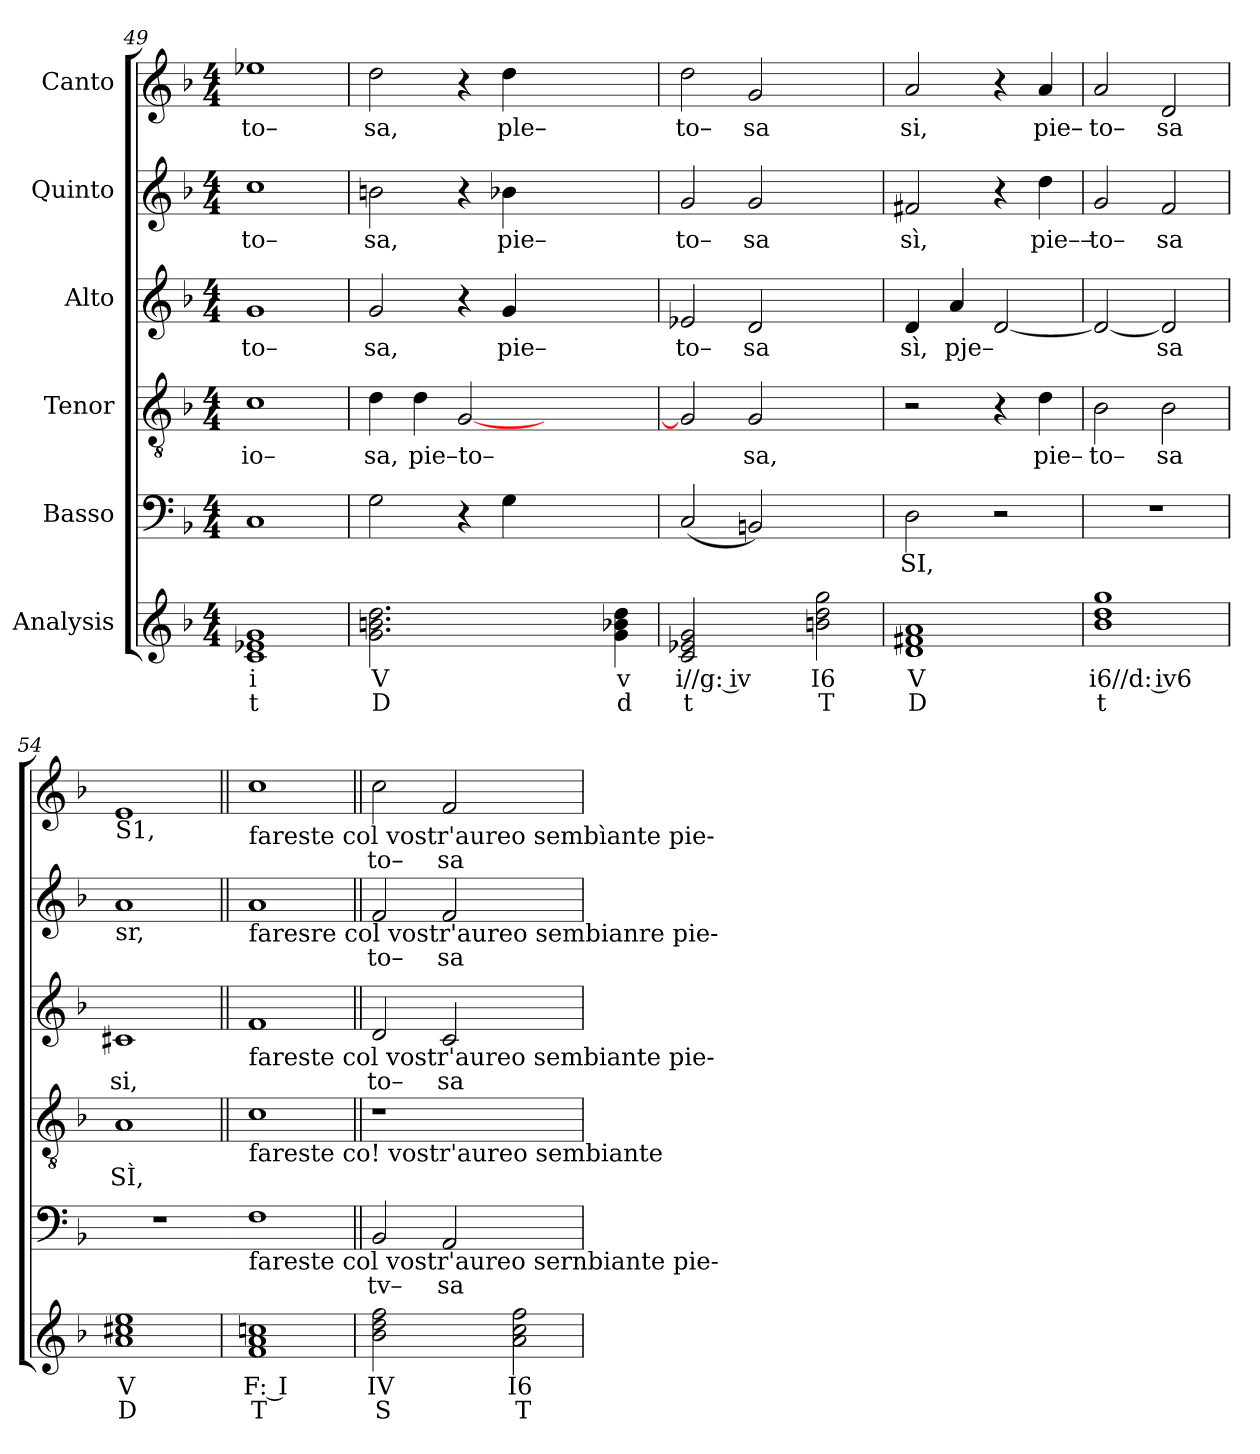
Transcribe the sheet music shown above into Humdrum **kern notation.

**kern	**text	**text	**kern	**text	**kern	**text	**kern	**text	**kern	**text	**kern	**text
*part6	*part6	*part6	*part5	*part5	*part4	*part4	*part3	*part3	*part2	*part2	*part1	*part1
*staff6	*staff6	*staff6	*staff5	*staff5	*staff4	*staff4	*staff3	*staff3	*staff2	*staff2	*staff1	*staff1
*I"Analysis	*	*	*I"Basso	*	*I"Tenor	*	*I"Alto	*	*I"Quinto	*	*I"Canto	*
*	*	*	*clefF4	*	*clefGv2	*	*clefG2	*	*clefG2	*	*clefG2	*
*k[b-]	*	*	*k[b-]	*	*k[b-]	*	*k[b-]	*	*k[b-]	*	*k[b-]	*
*	*	*	*F:	*	*F:	*	*F:	*	*F:	*	*F:	*
*M4/4	*	*	*M4/4	*	*M4/4	*	*M4/4	*	*M4/4	*	*M4/4	*
=49	=49	=49	=49	=49	=49	=49	=49	=49	=49	=49	=49	=49
!	!	!	!	!	!	!LO:LY:b	!	!	!	!	!	!
!	!	!	!	!	!	!	!	!LO:LY:b	!	!	!	!
!	!	!	!	!	!	!	!	!	!	!LO:LY:b	!	!
!	!	!	!	!	!	!	!	!	!	!	!	!LO:LY:b
1c 1e-X 1g	i	t	1C	.	1c	io–	1g	to–	1cc	to–	1ee-X	to–
=50	=50	=50	=50	=50	=50	=50	=50	=50	=50	=50	=50	=50
!	!	!	!	!	!	!LO:LY:b	!	!	!	!	!	!
!	!	!	!	!	!	!	!	!LO:LY:b	!	!	!	!
!	!	!	!	!	!	!	!	!	!	!LO:LY:b	!	!
!	!	!	!	!	!	!	!	!	!	!	!	!LO:LY:b
2.g 2.bn 2.dd	V	D	2G\	.	4d\	sa,	2g/	sa,	2bn\	sa,	2dd\	sa,
!	!	!	!	!	!	!LO:LY:b	!	!	!	!	!	!
.	.	.	.	.	4d\	pie–to–	.	.	.	.	.	.
.	.	.	4r	.	[2G/	.	4r	.	4r	.	4r	.
!	!	!	!	!	!	!	!	!LO:LY:b	!	!	!	!
!	!	!	!	!	!	!	!	!	!	!LO:LY:b	!	!
!	!	!	!	!	!	!	!	!	!	!	!	!LO:LY:b
2.ryy	.	.	4G\	.	.	.	4g/	pie–	4b-X\	pie–	4dd\	ple–
.	.	.	2.ryy	.	2.ryy	.	2.ryy	.	2.ryy	.	2.ryy	.
4g 4b-X 4dd	v	d	.	.	.	.	.	.	.	.	.	.
=51	=51	=51	=51	=51	=51	=51	=51	=51	=51	=51	=51	=51
!	!	!	!	!	!	!	!	!LO:LY:b	!	!	!	!
!	!	!	!	!	!	!	!	!	!	!LO:LY:b	!	!
!	!	!	!	!	!	!	!	!	!	!	!	!LO:LY:b
2c 2e-X 2g	i//g: iv	t	(<2C/	.	2G/]	.	2e-X/	to–	2g/	to–	2dd\	to–
!	!	!	!	!	!	!LO:LY:b	!	!	!	!	!	!
!	!	!	!	!	!	!	!	!LO:LY:b	!	!	!	!
!	!	!	!	!	!	!	!	!	!	!LO:LY:b	!	!
!	!	!	!	!	!	!	!	!	!	!	!	!LO:LY:b
2ryy	.	.	2BBn/)	.	2G/	sa,	2d/	sa	2g/	sa	2g/	sa
2bn 2dd 2gg	I6	T	2ryy	.	2ryy	.	2ryy	.	2ryy	.	2ryy	.
=52	=52	=52	=52	=52	=52	=52	=52	=52	=52	=52	=52	=52
!	!	!	!	!LO:LY:b	!	!	!	!	!	!	!	!
!	!	!	!	!	!	!	!	!LO:LY:b	!	!	!	!
!	!	!	!	!	!	!	!	!	!	!LO:LY:b	!	!
!	!	!	!	!	!	!	!	!	!	!	!	!LO:LY:b
1d 1f#X 1a	V	D	2D\	SI,	2r	.	4d/	sì,	2f#X/	sì,	2a/	si,
!	!	!	!	!	!	!	!	!LO:LY:b	!	!	!	!
.	.	.	.	.	.	.	4a/	pje–	.	.	.	.
.	.	.	2r	.	4r	.	[2d/	.	4r	.	4r	.
!	!	!	!	!	!	!LO:LY:b	!	!	!	!	!	!
!	!	!	!	!	!	!	!	!	!	!LO:LY:b	!	!
!	!	!	!	!	!	!	!	!	!	!	!	!LO:LY:b
.	.	.	.	.	4d\	pie–	.	.	4dd\	pie––	4a/	pie–
=53	=53	=53	=53	=53	=53	=53	=53	=53	=53	=53	=53	=53
!	!	!	!	!	!	!LO:LY:b	!	!	!	!	!	!
!	!	!	!	!	!	!	!	!	!	!LO:LY:b	!	!
!	!	!	!	!	!	!	!	!	!	!	!	!LO:LY:b
1b- 1dd 1gg	i6//d: iv6	t	1r	.	2B-\	to–	2d/_	.	2g/	to–	2a/	to–
!	!	!	!	!	!	!LO:LY:b	!	!	!	!	!	!
!	!	!	!	!	!	!	!	!LO:LY:b	!	!	!	!
!	!	!	!	!	!	!	!	!	!	!LO:LY:b	!	!
!	!	!	!	!	!	!	!	!	!	!	!	!LO:LY:b
.	.	.	.	.	2B-\	sa	2d/]	sa	2f/	sa	2d/	sa
=54	=54	=54	=54	=54	=54	=54	=54	=54	=54	=54	=54	=54
!	!	!	!	!	!	!LO:LY:b	!	!	!	!	!	!
!	!	!	!	!	!	!	!	!	!	!	!LO:TX:b:t=S1,	!
!	!	!	!	!	!	!	!	!	!LO:TX:b:t=sr,	!	!	!
!	!	!	!	!	!	!	!	!LO:LY:b	!	!	!	!
1a 1cc#X 1ee	V	D	1r	.	1A	SÌ,	1c#X	si,	1a	.	1e	.
=55	=55||	=55||	=55||	=55||	=55||	=55||	=55||	=55||	=55||	=55||	=55||	=55||
!	!	!	!	!	!	!	!	!	!	!	!LO:TX:b:t=fareste col vostr'aureo sembìante pie-	!
!	!	!	!	!	!	!	!	!	!LO:TX:b:t=faresre col vostr'aureo sembianre pie-	!	!	!
!	!	!	!	!	!	!	!LO:TX:b:t=fareste col vostr'aureo sembiante pie-	!	!	!	!	!
!	!	!	!	!	!LO:TX:b:t=fareste co! vostr'aureo sembiante	!	!	!	!	!	!	!
!	!	!	!LO:TX:b:t=fareste col vostr'aureo sernbiante pie-	!	!	!	!	!	!	!	!	!
1f 1a 1ccn	F: I	T	1F	.	1c	.	1f	.	1a	.	1cc	.
=56	=56||	=56||	=56||	=56||	=56||	=56||	=56||	=56||	=56||	=56||	=56||	=56||
!	!	!	!	!LO:LY:b	!	!	!	!	!	!	!	!
!	!	!	!	!	!	!	!	!LO:LY:b	!	!	!	!
!	!	!	!	!	!	!	!	!	!	!LO:LY:b	!	!
!	!	!	!	!	!	!	!	!	!	!	!	!LO:LY:b
2b- 2dd 2ff	IV	S	2BB-/	tv–	1r	.	2d/	to–	2f/	to–	2cc\	to–
!	!	!	!	!LO:LY:b	!	!	!	!	!	!	!	!
!	!	!	!	!	!	!	!	!LO:LY:b	!	!	!	!
!	!	!	!	!	!	!	!	!	!	!LO:LY:b	!	!
!	!	!	!	!	!	!	!	!	!	!	!	!LO:LY:b
2ryy	.	.	2AA/	sa	.	.	2c/	sa	2f/	sa	2f/	sa
2a 2cc 2ff	I6	T	2ryy	.	2ryy	.	2ryy	.	2ryy	.	2ryy	.
=	=	=	=	=	=	=	=	=	=	=	=	=
*-	*-	*-	*-	*-	*-	*-	*-	*-	*-	*-	*-	*-
